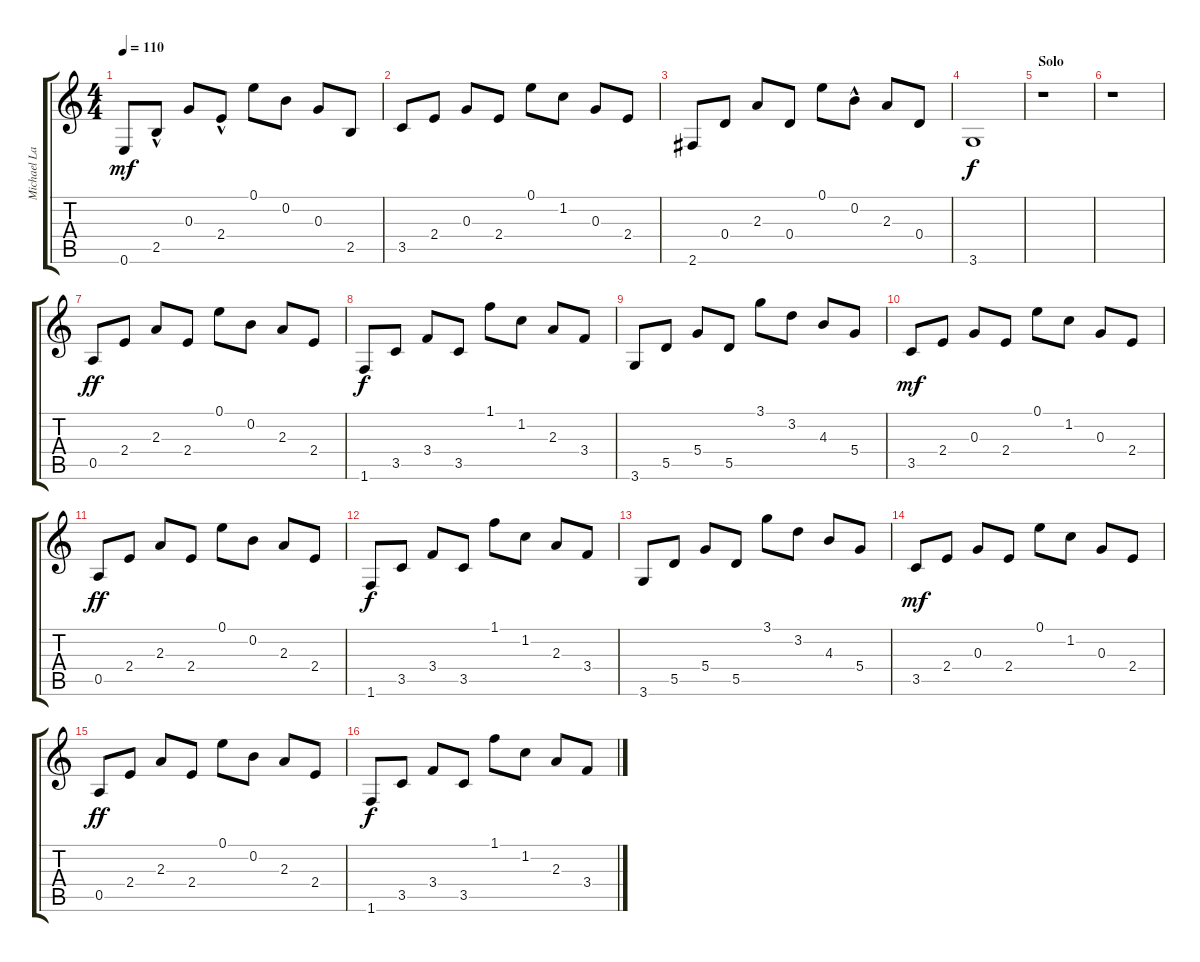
\track ("Michael Lardy" "Michael La") {instrument acousticguitarsteel}
\staff {score tabs}
\tuning (E4 B3 G3 D3 A2 E2) {hide}
\ts (4 4)
\tempo 110
\clef g2
\ks c
0.6.8{dy mf} 2.5{hac}.8 0.3.8 2.4{hac}.8 0.1.8 0.2.8 0.3.8 2.5.8 |
3.5.8 2.4.8 0.3.8 2.4.8 0.1.8 1.2.8 0.3.8 2.4.8 |
2.6.8 0.4.8 2.3.8 0.4.8 0.1.8 0.2{hac}.8 2.3.8 0.4.8 |
3.6.1{dy f} |
\section ("" "Solo")
r.1 |
r.1 |
0.5.8{dy ff} 2.4.8 2.3.8 2.4.8 0.1.8 0.2.8 2.3.8 2.4.8 |
1.6.8{dy f} 3.5.8 3.4.8 3.5.8 1.1.8 1.2.8 2.3.8 3.4.8 |
3.6.8 5.5.8 5.4.8 5.5.8 3.1.8 3.2.8 4.3.8 5.4.8 |
3.5.8{dy mf} 2.4.8 0.3.8 2.4.8 0.1.8 1.2.8 0.3.8 2.4.8 |
0.5.8{dy ff} 2.4.8 2.3.8 2.4.8 0.1.8 0.2.8 2.3.8 2.4.8 |
1.6.8{dy f} 3.5.8 3.4.8 3.5.8 1.1.8 1.2.8 2.3.8 3.4.8 |
3.6.8 5.5.8 5.4.8 5.5.8 3.1.8 3.2.8 4.3.8 5.4.8 |
3.5.8{dy mf} 2.4.8 0.3.8 2.4.8 0.1.8 1.2.8 0.3.8 2.4.8 |
0.5.8{dy ff} 2.4.8 2.3.8 2.4.8 0.1.8 0.2.8 2.3.8 2.4.8 |
1.6.8{dy f} 3.5.8 3.4.8 3.5.8 1.1.8 1.2.8 2.3.8 3.4.8
